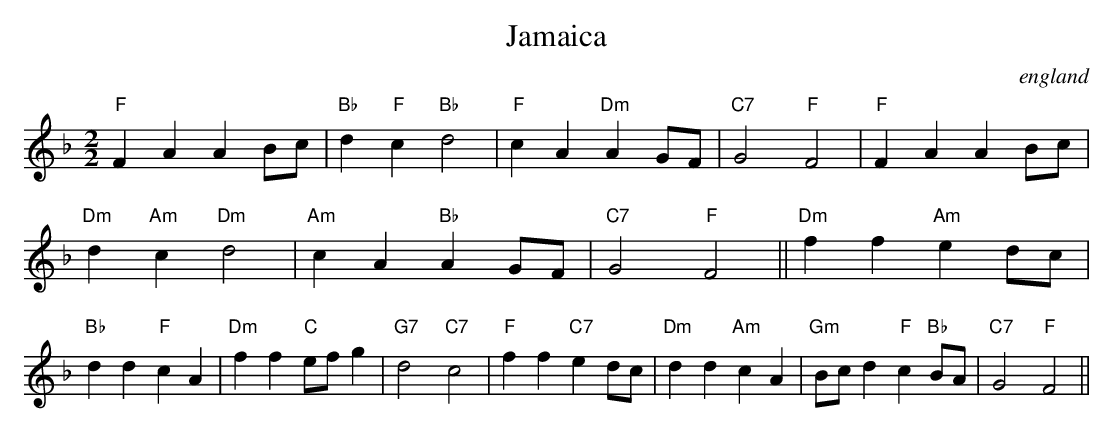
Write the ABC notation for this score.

X:1
T:Jamaica
O:england
M:2/2
L:1/8
K:F
"F"F2A2 A2Bc | "Bb"d2"F"c2 "Bb"d4 | \
"F"c2A2 "Dm"A2GF | "C7"G4 "F"F4 | \
"F"F2A2 A2Bc | "Dm"d2"Am"c2 "Dm"d4 | \
"Am"c2A2 "Bb"A2GF | "C7"G4 "F"F4 || \
"Dm"f2f2 "Am"e2dc | "Bb"d2d2 "F"c2A2 | \
"Dm"f2f2 "C"efg2 | "G7"d4 "C7"c4 | \
"F"f2f2"C7"e2dc | "Dm"d2d2 "Am"c2A2 | \
"Gm"Bcd2 "F"c2"Bb"BA | "C7"G4 "F" F4 ||
